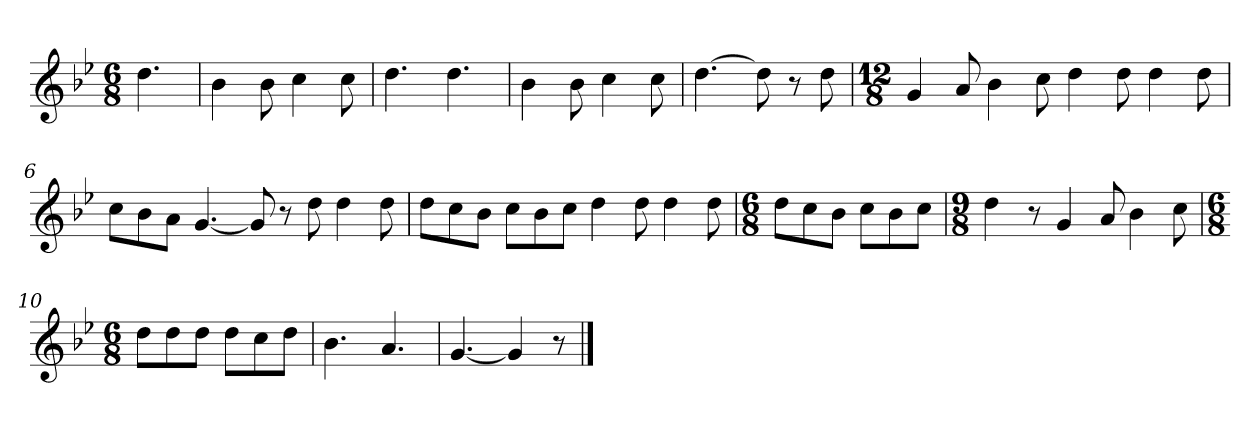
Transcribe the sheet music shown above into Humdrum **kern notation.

**kern
*part1
*staff1
*k[b-e-]
*M6/8
*MM120
=
4.dd
=1
4b-
8b-
4cc
8cc
=2
4.dd
4.dd
=3
4b-
8b-
4cc
8cc
=4
[4.dd
8dd]
8r
8dd
=5
*M12/8
4g
8a
4b-
8cc
4dd
8dd
4dd
8dd
=6
8ccL
8b-
8aJ
[4.g
8g]
8r
8dd
4dd
8dd
=7
8ddL
8cc
8b-J
8ccL
8b-
8ccJ
4dd
8dd
4dd
8dd
=8
*M6/8
8ddL
8cc
8b-J
8ccL
8b-
8ccJ
=9
*M9/8
4dd
8r
4g
8a
4b-
8cc
=10
*M6/8
8ddL
8dd
8ddJ
8ddL
8cc
8ddJ
=11
4.b-
4.a
=12
[4.g
4g]
8r
==
*-
